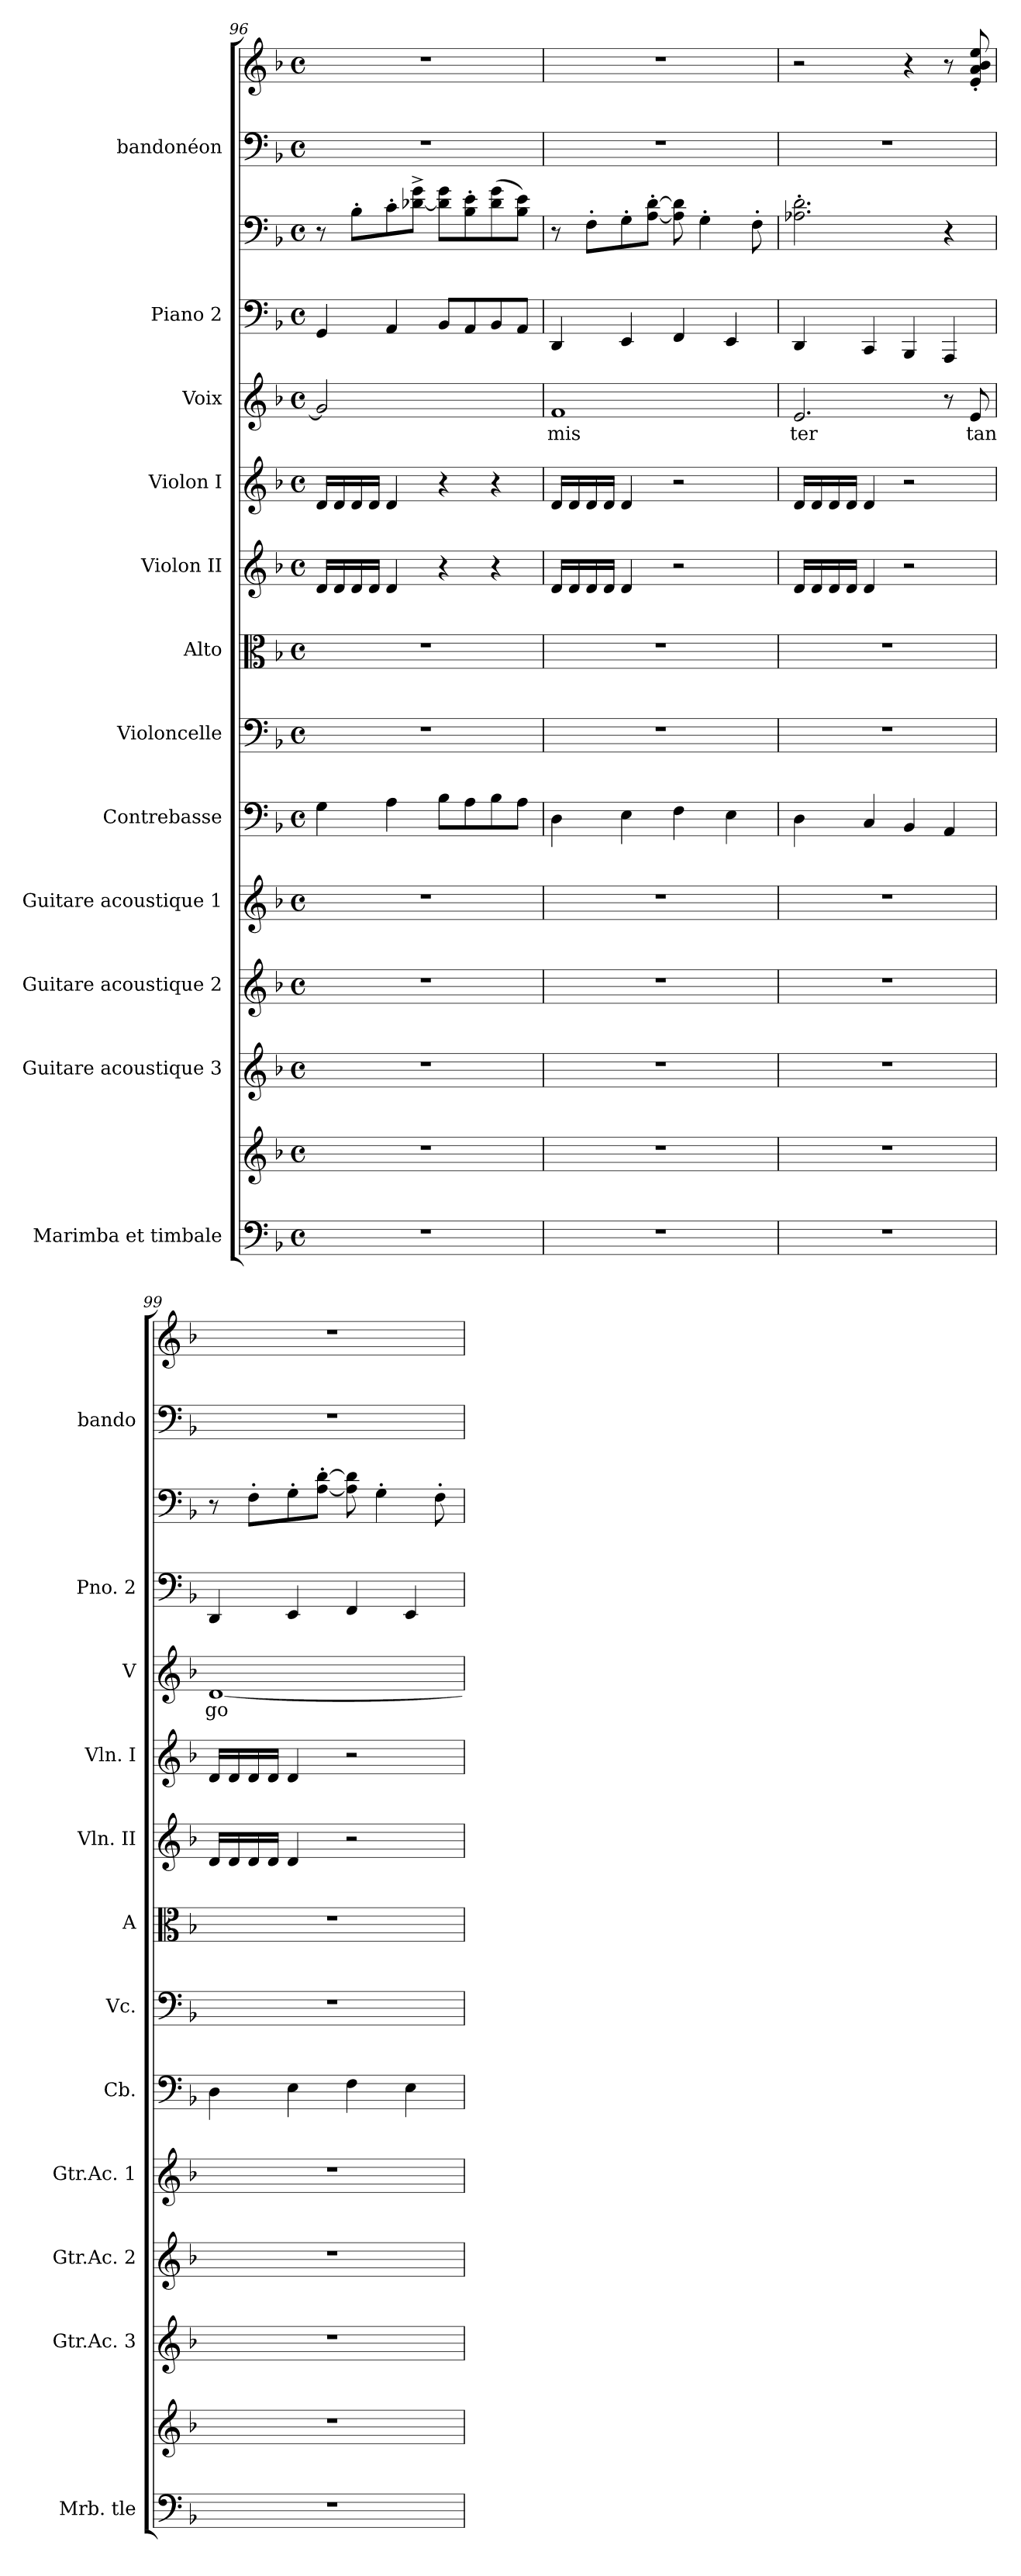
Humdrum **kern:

**kern	**kern	**kern	**kern	**kern	**kern	**kern	**kern	**kern	**kern	**kern	**text	**kern	**kern	**kern	**kern
*part12	*part12	*part11	*part10	*part9	*part8	*part7	*part6	*part5	*part4	*part3	*part3	*part2	*part2	*part1	*part1
*staff15	*staff14	*staff13	*staff12	*staff11	*staff10	*staff9	*staff8	*staff7	*staff6	*staff5	*staff5	*staff4	*staff3	*staff2	*staff1
*I"Marimba et timbale	*	*I"Guitare acoustique 3	*I"Guitare acoustique 2	*I"Guitare acoustique 1	*I"Contrebasse	*I"Violoncelle	*I"Alto	*I"Violon II	*I"Violon I	*I"Voix	*	*I"Piano 2	*	*I"bandonéon	*
*I'Mrb. tle	*	*I'Gtr.Ac. 3	*I'Gtr.Ac. 2	*I'Gtr.Ac. 1	*I'Cb.	*I'Vc.	*I'A	*I'Vln. II	*I'Vln. I	*I'V	*	*I'Pno. 2	*	*I'bando	*
*clefF4	*clefG2	*clefG2	*clefG2	*clefG2	*clefF4	*clefF4	*clefC3	*clefG2	*clefG2	*clefG2	*	*clefF4	*clefF4	*clefF4	*clefG2
*	*	*ITrd7c12	*ITrd7c12	*ITrd7c12	*ITrd7c12	*	*	*	*	*	*	*	*	*	*
*k[b-]	*k[b-]	*k[b-]	*k[b-]	*k[b-]	*k[b-]	*k[b-]	*k[b-]	*k[b-]	*k[b-]	*k[b-]	*	*k[b-]	*k[b-]	*k[b-]	*k[b-]
*d:	*d:	*d:	*d:	*d:	*d:	*d:	*d:	*d:	*d:	*d:	*	*d:	*d:	*d:	*d:
*M4/4	*M4/4	*M4/4	*M4/4	*M4/4	*M4/4	*M4/4	*M4/4	*M4/4	*M4/4	*M4/4	*	*M4/4	*M4/4	*M4/4	*M4/4
*met(c)	*met(c)	*met(c)	*met(c)	*met(c)	*met(c)	*met(c)	*met(c)	*met(c)	*met(c)	*met(c)	*	*met(c)	*met(c)	*met(c)	*met(c)
=96	=96	=96	=96	=96	=96	=96	=96	=96	=96	=96	=96	=96	=96	=96	=96
1r	1r	1r	1r	1r	4GG\	1r	1r	16d/LL	16d/LL	2g/]	.	4GG/	8r	1r	1r
.	.	.	.	.	.	.	.	16d/	16d/	.	.	.	.	.	.
.	.	.	.	.	.	.	.	16d/	16d/	.	.	.	8B-'>\L	.	.
.	.	.	.	.	.	.	.	16d/JJ	16d/JJ	.	.	.	.	.	.
.	.	.	.	.	4AA\	.	.	4d/	4d/	.	.	4AA/	8c'>\	.	.
.	.	.	.	.	.	.	.	.	.	.	.	.	[8d-X\^> 8g\^>J	.	.
.	.	.	.	.	8BB-\L	.	.	4r	4r	2ryy	.	8BB-/L	8d-\] 8g\L	.	.
.	.	.	.	.	8AA\	.	.	.	.	.	.	8AA/	8B-\'> 8e\'>	.	.
.	.	.	.	.	8BB-\	.	.	4r	4r	.	.	8BB-/	(>8d-\ 8g\	.	.
.	.	.	.	.	8AA\J	.	.	.	.	.	.	8AA/J	8B-\ 8e\J)	.	.
!!LO:PB:g=z
=97	=97	=97	=97	=97	=97	=97	=97	=97	=97	=97	=97	=97	=97	=97	=97
!	!	!	!	!	!	!	!	!	!	!	!LO:LY:b	!	!	!	!
1r	1r	1r	1r	1r	4DD\	1r	1r	16d/LL	16d/LL	1f	mis	4DD/	8r	1r	1r
.	.	.	.	.	.	.	.	16d/	16d/	.	.	.	.	.	.
.	.	.	.	.	.	.	.	16d/	16d/	.	.	.	8F'>\L	.	.
.	.	.	.	.	.	.	.	16d/JJ	16d/JJ	.	.	.	.	.	.
.	.	.	.	.	4EE\	.	.	4d/	4d/	.	.	4EE/	8G'>\	.	.
.	.	.	.	.	.	.	.	.	.	.	.	.	[8A\'> [8d\'>J	.	.
.	.	.	.	.	4FF\	.	.	2r	2r	.	.	4FF/	8A\] 8d\]	.	.
.	.	.	.	.	.	.	.	.	.	.	.	.	4G'>\	.	.
.	.	.	.	.	4EE\	.	.	.	.	.	.	4EE/	.	.	.
.	.	.	.	.	.	.	.	.	.	.	.	.	8F'>\	.	.
=98	=98	=98	=98	=98	=98	=98	=98	=98	=98	=98	=98	=98	=98	=98	=98
!	!	!	!	!	!	!	!	!	!	!	!LO:LY:b	!	!	!	!
1r	1r	1r	1r	1r	4DD\	1r	1r	16d/LL	16d/LL	2.e/	ter	4DD/	2.A-X\'> 2.d\'>	1r	2r
.	.	.	.	.	.	.	.	16d/	16d/	.	.	.	.	.	.
.	.	.	.	.	.	.	.	16d/	16d/	.	.	.	.	.	.
.	.	.	.	.	.	.	.	16d/JJ	16d/JJ	.	.	.	.	.	.
.	.	.	.	.	4CC/	.	.	4d/	4d/	.	.	4CC/	.	.	.
.	.	.	.	.	4BBB-/	.	.	2r	2r	.	.	4BBB-/	.	.	4r
.	.	.	.	.	4AAA/	.	.	.	.	8r	.	4AAA/	4r	.	8r
!	!	!	!	!	!	!	!	!	!	!	!LO:LY:b	!	!	!	!
.	.	.	.	.	.	.	.	.	.	8e/	tan	.	.	.	8e/'< 8a/'< 8b-/'< 8ee/'<
=99	=99	=99	=99	=99	=99	=99	=99	=99	=99	=99	=99	=99	=99	=99	=99
!	!	!	!	!	!	!	!	!	!	!	!LO:LY:b	!	!	!	!
1r	1r	1r	1r	1r	4DD\	1r	1r	16d/LL	16d/LL	[1d	go	4DD/	8r	1r	1r
.	.	.	.	.	.	.	.	16d/	16d/	.	.	.	.	.	.
.	.	.	.	.	.	.	.	16d/	16d/	.	.	.	8F'>\L	.	.
.	.	.	.	.	.	.	.	16d/JJ	16d/JJ	.	.	.	.	.	.
.	.	.	.	.	4EE\	.	.	4d/	4d/	.	.	4EE/	8G'>\	.	.
.	.	.	.	.	.	.	.	.	.	.	.	.	[8A\'> [8d\'>J	.	.
.	.	.	.	.	4FF\	.	.	2r	2r	.	.	4FF/	8A\] 8d\]	.	.
.	.	.	.	.	.	.	.	.	.	.	.	.	4G'>\	.	.
.	.	.	.	.	4EE\	.	.	.	.	.	.	4EE/	.	.	.
.	.	.	.	.	.	.	.	.	.	.	.	.	8F'>\	.	.
=	=	=	=	=	=	=	=	=	=	=	=	=	=	=	=
*-	*-	*-	*-	*-	*-	*-	*-	*-	*-	*-	*-	*-	*-	*-	*-
